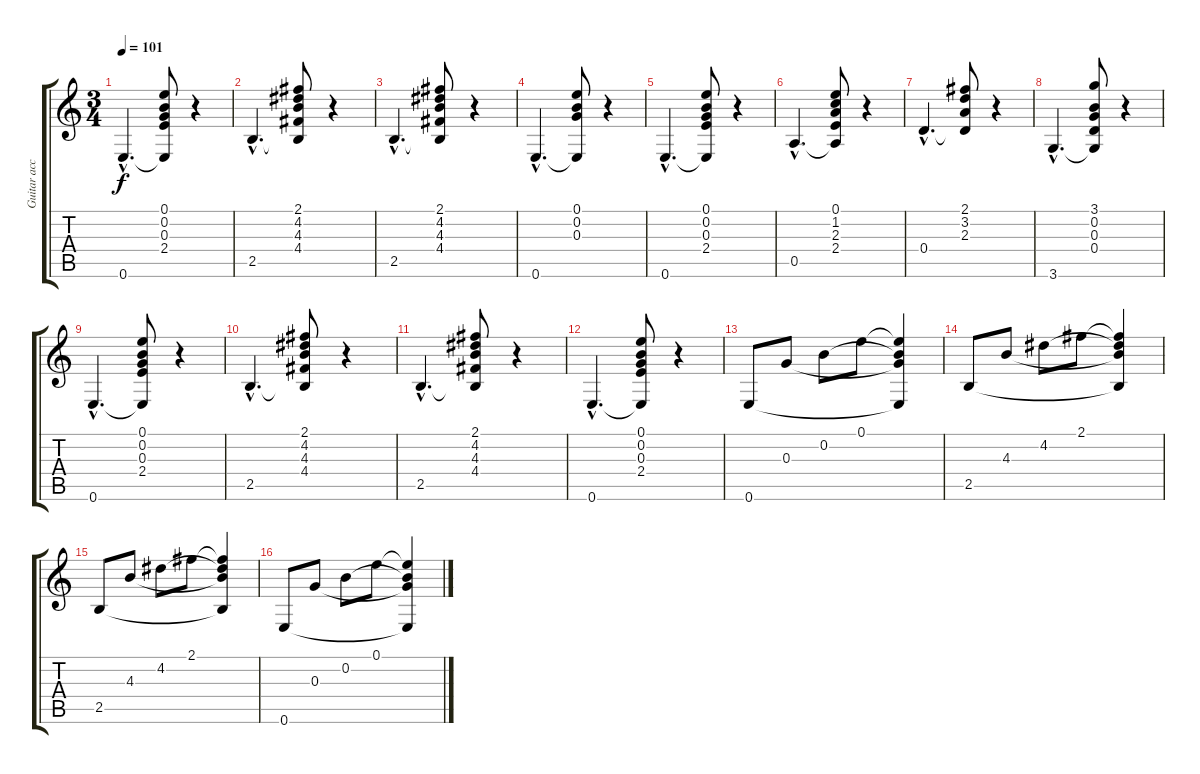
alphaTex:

\track ("Guitar accoustique" "Guitar acc") {instrument acousticguitarnylon}
\staff {score tabs}
\tuning (E4 B3 G3 D3 A2 E2) {hide}
\ts (3 4)
\tempo 101
\clef g2
\ks c
0.6{hac}.4{d dy f} (0.1 0.2 0.3 2.4 0.6{t}).8 r.4 |
2.5{hac}.4{d} (2.1 4.2 4.3 4.4 2.5{t}).8 r.4 |
2.5{hac}.4{d} (2.1 4.2 4.3 4.4 2.5{t}).8 r.4 |
0.6{hac}.4{d} (0.1 0.2 0.3 0.6{t}).8 r.4 |
0.6{hac}.4{d} (0.1 0.2 0.3 2.4 0.6{t}).8 r.4 |
0.5{hac}.4{d} (0.1 1.2 2.3 2.4 0.5{t}).8 r.4 |
0.4{hac}.4{d} (2.1 3.2 2.3 0.4{t}).8 r.4 |
3.6{hac}.4{d} (3.1 0.2 0.3 0.4 3.6{t}).8 r.4 |
0.6{hac}.4{d} (0.1 0.2 0.3 2.4 0.6{t}).8 r.4 |
2.5{hac}.4{d} (2.1 4.2 4.3 4.4 2.5{t}).8 r.4 |
2.5{hac}.4{d} (2.1 4.2 4.3 4.4 2.5{t}).8 r.4 |
0.6{hac}.4{d} (0.1 0.2 0.3 2.4 0.6{t}).8 r.4 |
0.6.8 0.3.8 0.2.8 0.1.8 (0.1{t} 0.2{t} 0.3{t} 0.6{t}).4 |
2.5.8 4.3.8 4.2.8 2.1.8 (2.1{t} 4.2{t} 4.3{t} 2.5{t}).4 |
2.5.8 4.3.8 4.2.8 2.1.8 (2.1{t} 4.2{t} 4.3{t} 2.5{t}).4 |
0.6.8 0.3.8 0.2.8 0.1.8 (0.1{t} 0.2{t} 0.3{t} 0.6{t}).4
